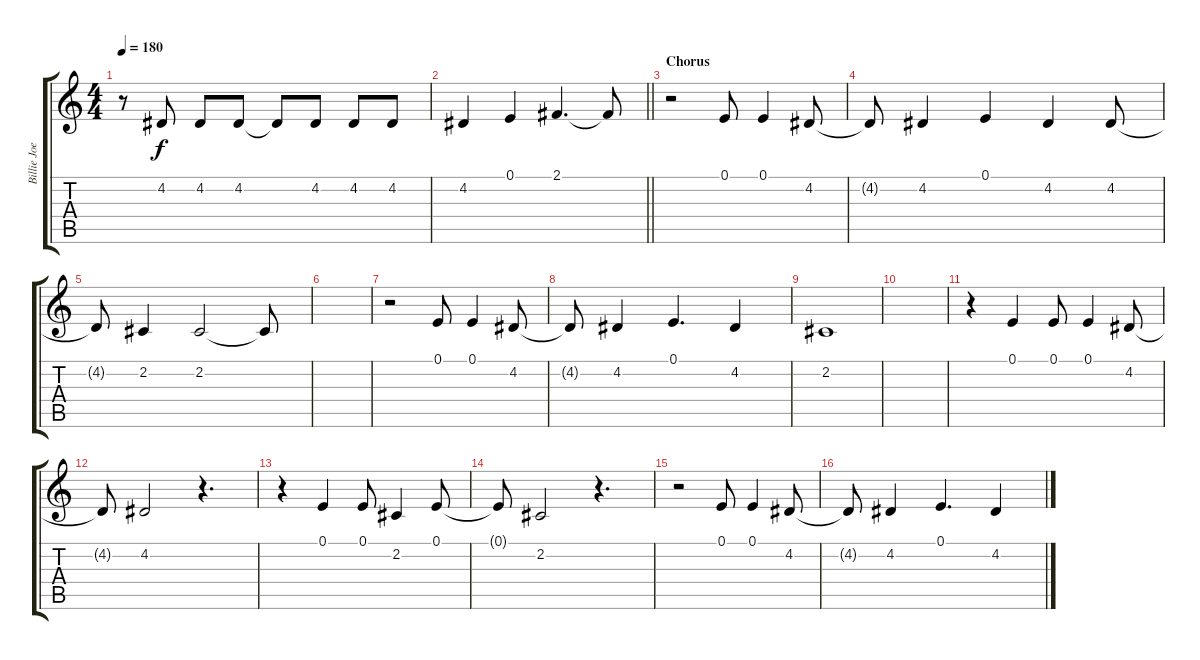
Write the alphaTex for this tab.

\track ("Billie Joe Armstrong (Vocals)" "Billie Joe") {instrument sopranosax}
\staff {score tabs}
\tuning (E4 B3 G3 D3 A2 E2) {hide}
\ts (4 4)
\tempo 180
\clef g2
\ks c
r.8{dy f} 4.2.8 4.2.8 4.2.8 4.2{t}.8 4.2.8 4.2.8 4.2.8 |
\barLineRight lightlight
4.2.4 0.1.4 2.1.4{d} 2.1{t}.8 |
\section ("" "Chorus")
r.2 0.1.8 0.1.4 4.2.8 |
4.2{t}.8 4.2.4 0.1.4 4.2.4 4.2.8 |
4.2{t}.8 2.2.4 2.2.2 2.2{t}.8 |
|
r.2 0.1.8 0.1.4 4.2.8 |
4.2{t}.8 4.2.4 0.1.4{d} 4.2.4 |
2.2.1 |
|
r.4 0.1.4 0.1.8 0.1.4 4.2.8 |
4.2{t}.8 4.2.2 r.4{d} |
r.4 0.1.4 0.1.8 2.2.4 0.1.8 |
0.1{t}.8 2.2.2 r.4{d} |
r.2 0.1.8 0.1.4 4.2.8 |
4.2{t}.8 4.2.4 0.1.4{d} 4.2.4
